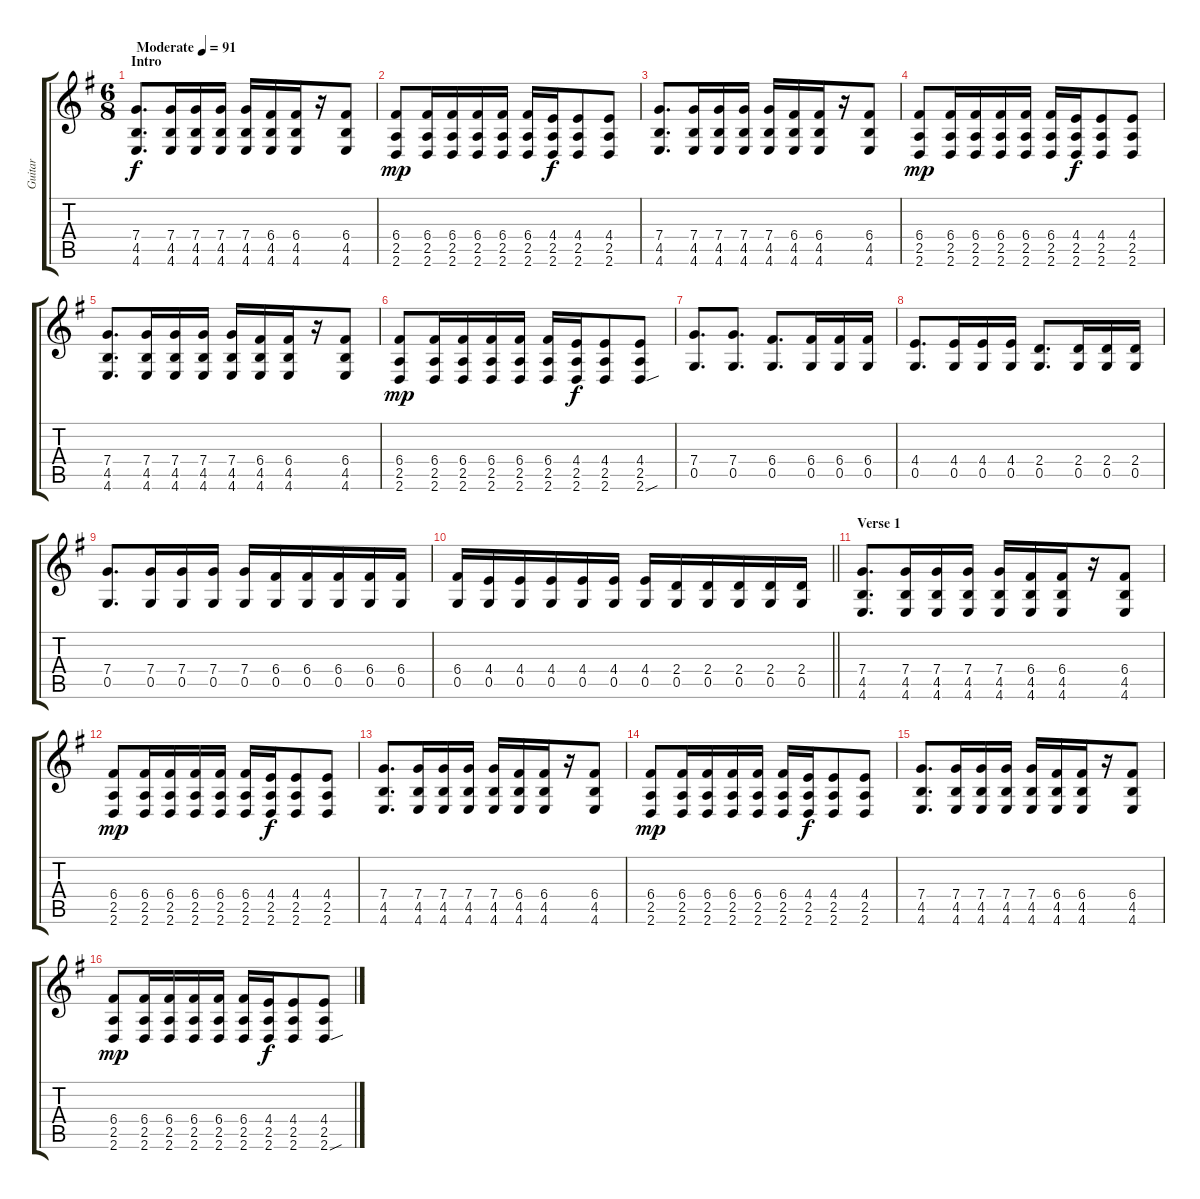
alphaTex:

\track ("Guitar" "Guitar") {instrument overdrivenguitar}
\staff {score tabs}
\tuning (D4 A3 F3 C3 G2 C2) {hide}
\ts (6 8)
\section ("" "Intro")
\tempo (91 "Moderate")
\clef g2
\ks eminor
(7.4 4.5 4.6).8{d dy f instrument overdrivenguitar} (7.4 4.5 4.6).16 (7.4 4.5 4.6).16 (7.4 4.5 4.6).16 (7.4 4.5 4.6).16 (6.4 4.5 4.6).16 (6.4 4.5 4.6).16 r.16 (6.4 4.5 4.6).8 |
(6.4 2.5 2.6).8{dy mp} (6.4 2.5 2.6).16 (6.4 2.5 2.6).16 (6.4 2.5 2.6).16 (6.4 2.5 2.6).16 (6.4 2.5 2.6).16 (4.4 2.5 2.6).16{dy f} (4.4 2.5 2.6).8 (4.4 2.5 2.6).8 |
(7.4 4.5 4.6).8{d} (7.4 4.5 4.6).16 (7.4 4.5 4.6).16 (7.4 4.5 4.6).16 (7.4 4.5 4.6).16 (6.4 4.5 4.6).16 (6.4 4.5 4.6).16 r.16 (6.4 4.5 4.6).8 |
(6.4 2.5 2.6).8{dy mp} (6.4 2.5 2.6).16 (6.4 2.5 2.6).16 (6.4 2.5 2.6).16 (6.4 2.5 2.6).16 (6.4 2.5 2.6).16 (4.4 2.5 2.6).16{dy f} (4.4 2.5 2.6).8 (4.4 2.5 2.6).8 |
(7.4 4.5 4.6).8{d} (7.4 4.5 4.6).16 (7.4 4.5 4.6).16 (7.4 4.5 4.6).16 (7.4 4.5 4.6).16 (6.4 4.5 4.6).16 (6.4 4.5 4.6).16 r.16 (6.4 4.5 4.6).8 |
(6.4 2.5 2.6).8{dy mp} (6.4 2.5 2.6).16 (6.4 2.5 2.6).16 (6.4 2.5 2.6).16 (6.4 2.5 2.6).16 (6.4 2.5 2.6).16 (4.4 2.5 2.6).16{dy f} (4.4 2.5 2.6).8 (4.4 2.5 2.6{sou}).8 |
(7.4 0.5).8{d} (7.4 0.5).8{d} (6.4 0.5).8{d} (6.4 0.5).16 (6.4 0.5).16 (6.4 0.5).16 |
(4.4 0.5).8{d} (4.4 0.5).16 (4.4 0.5).16 (4.4 0.5).16 (2.4 0.5).8{d} (2.4 0.5).16 (2.4 0.5).16 (2.4 0.5).16 |
(7.4 0.5).8{d} (7.4 0.5).16 (7.4 0.5).16 (7.4 0.5).16 (7.4 0.5).16 (6.4 0.5).16 (6.4 0.5).16 (6.4 0.5).16 (6.4 0.5).16 (6.4 0.5).16 |
\barLineRight lightlight
(6.4 0.5).16 (4.4 0.5).16 (4.4 0.5).16 (4.4 0.5).16 (4.4 0.5).16 (4.4 0.5).16 (4.4 0.5).16 (2.4 0.5).16 (2.4 0.5).16 (2.4 0.5).16 (2.4 0.5).16 (2.4 0.5).16 |
\section ("" "Verse 1")
(7.4 4.5 4.6).8{d} (7.4 4.5 4.6).16 (7.4 4.5 4.6).16 (7.4 4.5 4.6).16 (7.4 4.5 4.6).16 (6.4 4.5 4.6).16 (6.4 4.5 4.6).16 r.16 (6.4 4.5 4.6).8 |
(6.4 2.5 2.6).8{dy mp} (6.4 2.5 2.6).16 (6.4 2.5 2.6).16 (6.4 2.5 2.6).16 (6.4 2.5 2.6).16 (6.4 2.5 2.6).16 (4.4 2.5 2.6).16{dy f} (4.4 2.5 2.6).8 (4.4 2.5 2.6).8 |
(7.4 4.5 4.6).8{d} (7.4 4.5 4.6).16 (7.4 4.5 4.6).16 (7.4 4.5 4.6).16 (7.4 4.5 4.6).16 (6.4 4.5 4.6).16 (6.4 4.5 4.6).16 r.16 (6.4 4.5 4.6).8 |
(6.4 2.5 2.6).8{dy mp} (6.4 2.5 2.6).16 (6.4 2.5 2.6).16 (6.4 2.5 2.6).16 (6.4 2.5 2.6).16 (6.4 2.5 2.6).16 (4.4 2.5 2.6).16{dy f} (4.4 2.5 2.6).8 (4.4 2.5 2.6).8 |
(7.4 4.5 4.6).8{d} (7.4 4.5 4.6).16 (7.4 4.5 4.6).16 (7.4 4.5 4.6).16 (7.4 4.5 4.6).16 (6.4 4.5 4.6).16 (6.4 4.5 4.6).16 r.16 (6.4 4.5 4.6).8 |
(6.4 2.5 2.6).8{dy mp} (6.4 2.5 2.6).16 (6.4 2.5 2.6).16 (6.4 2.5 2.6).16 (6.4 2.5 2.6).16 (6.4 2.5 2.6).16 (4.4 2.5 2.6).16{dy f} (4.4 2.5 2.6).8 (4.4 2.5 2.6{sou}).8
